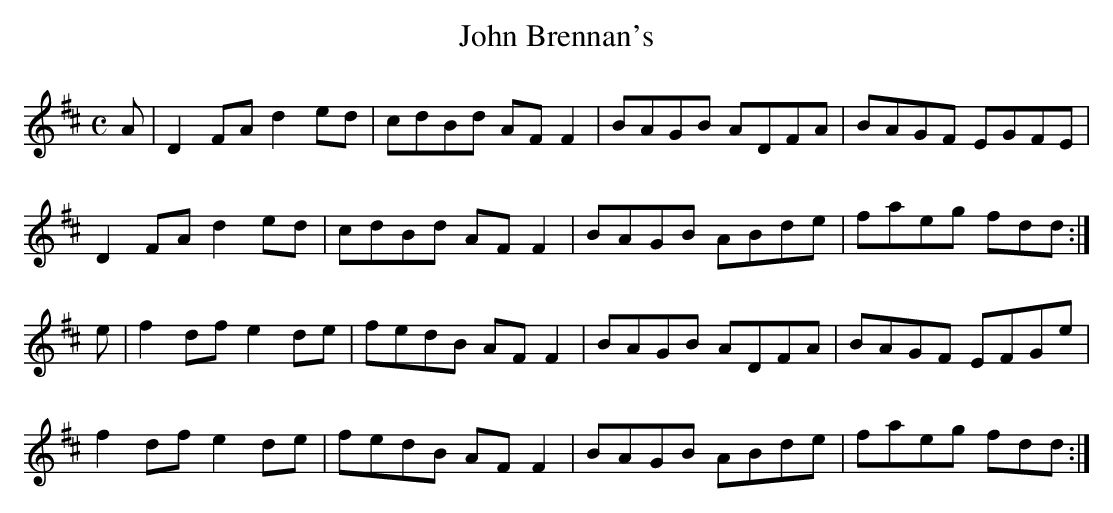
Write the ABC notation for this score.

X:1
T:Brennan's, John
M:C
L:1/8
K:D Major
A|D2FA d2ed|cdBd AFF2|BAGB ADFA|BAGF EGFE|!
D2FA d2ed|cdBd AFF2|BAGB ABde|faeg fdd:|!
e|f2df e2de|fedB AFF2|BAGB ADFA|BAGF EFGe|!
f2df e2de|fedB AFF2|BAGB ABde|faeg fdd:|!
